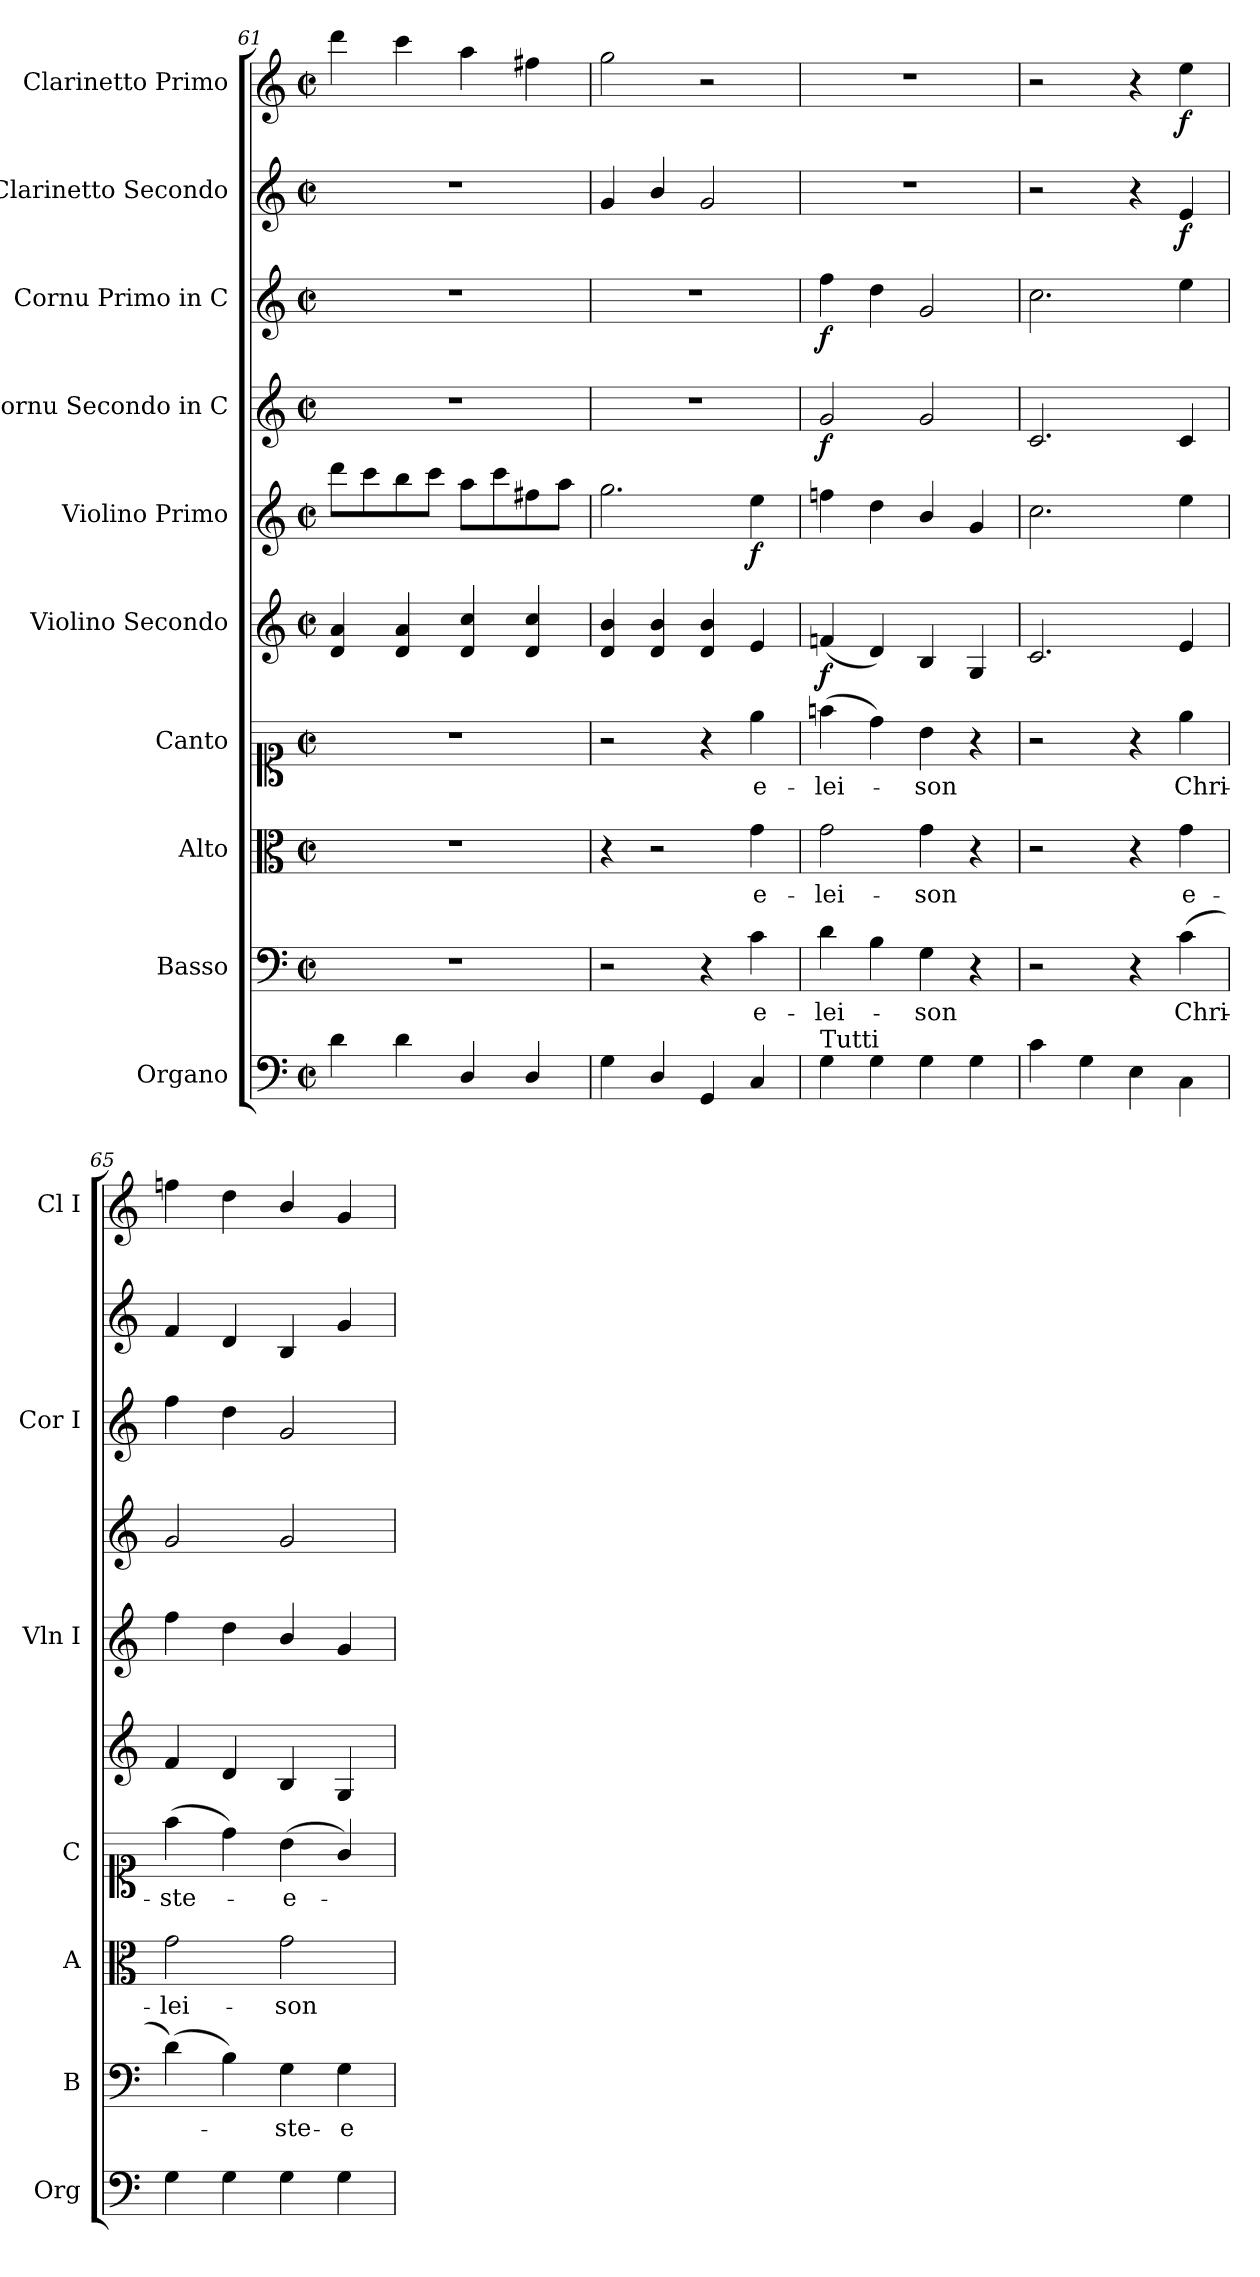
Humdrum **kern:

**kern	**kern	**text	**kern	**text	**kern	**text	**kern	**dynam	**kern	**dynam	**kern	**dynam	**kern	**dynam	**kern	**dynam	**kern	**dynam
*part10	*part9	*part9	*part8	*part8	*part7	*part7	*part6	*part6	*part5	*part5	*part4	*part4	*part3	*part3	*part2	*part2	*part1	*part1
*staff10	*staff9	*staff9	*staff8	*staff8	*staff7	*staff7	*staff6	*staff6	*staff5	*staff5	*staff4	*staff4	*staff3	*staff3	*staff2	*staff2	*staff1	*staff1
*I"Organo	*I"Basso	*	*I"Alto	*	*I"Canto	*	*I"Violino Secondo	*	*I"Violino Primo	*	*I"Cornu Secondo in C	*	*I"Cornu Primo in C	*	*I"Clarinetto Secondo	*	*I"Clarinetto Primo	*
*I'Org	*I'B	*	*I'A	*	*I'C	*	*	*	*I'Vln I	*	*	*	*I'Cor I	*	*	*	*I'Cl I	*
*clefF4	*clefF4	*	*clefC3	*	*clefC1	*	*clefG2	*	*clefG2	*	*clefG2	*	*clefG2	*	*clefG2	*	*clefG2	*
*k[]	*k[]	*	*k[]	*	*k[]	*	*k[]	*	*k[]	*	*k[]	*	*k[]	*	*k[]	*	*k[]	*
*C:	*C:	*	*C:	*	*C:	*	*C:	*	*C:	*	*C:	*	*C:	*	*C:	*	*C:	*
*M2/2	*M2/2	*	*M2/2	*	*M2/2	*	*M2/2	*	*M2/2	*	*M2/2	*	*M2/2	*	*M2/2	*	*M2/2	*
*met(c|)	*met(c|)	*	*met(c|)	*	*met(c|)	*	*met(c|)	*	*met(c|)	*	*met(c|)	*	*met(c|)	*	*met(c|)	*	*met(c|)	*
=61	=61	=61	=61	=61	=61	=61	=61	=61	=61	=61	=61	=61	=61	=61	=61	=61	=61	=61
4d	1r	.	1r	.	1r	.	4d 4a	.	8dddL	.	1r	.	1r	.	1r	.	4ddd	.
.	.	.	.	.	.	.	.	.	8ccc	.	.	.	.	.	.	.	.	.
4d	.	.	.	.	.	.	4d 4a	.	8bb	.	.	.	.	.	.	.	4ccc	.
.	.	.	.	.	.	.	.	.	8cccJ	.	.	.	.	.	.	.	.	.
4D/	.	.	.	.	.	.	4d 4cc	.	8aaL	.	.	.	.	.	.	.	4aa	.
.	.	.	.	.	.	.	.	.	8ccc	.	.	.	.	.	.	.	.	.
4D/	.	.	.	.	.	.	4d 4cc	.	8ff#X	.	.	.	.	.	.	.	4ff#X	.
.	.	.	.	.	.	.	.	.	8aaJ	.	.	.	.	.	.	.	.	.
=62	=62	=62	=62	=62	=62	=62	=62	=62	=62	=62	=62	=62	=62	=62	=62	=62	=62	=62
4G	2r	.	4r	.	2r	.	4d 4b	.	2.gg	.	1r	.	1r	.	4g	.	2gg	.
4D/	.	.	2r	.	.	.	4d 4b	.	.	.	.	.	.	.	4b/	.	.	.
4GG	4r	.	.	.	4r	.	4d 4b	.	.	.	.	.	.	.	2g	.	2r	.
4C	4c	e-	4g	e-	4ee	e-	4e	.	4ee	f	.	.	.	.	.	.	.	.
=63	=63	=63	=63	=63	=63	=63	=63	=63	=63	=63	=63	=63	=63	=63	=63	=63	=63	=63
!LO:TX:a:t=Tutti	!	!	!	!	!	!	!	!	!	!	!	!	!	!	!	!	!	!
4G	4d	-lei-	2g	-lei-	(>4ffn	-lei-	(<4fn	f	4ffn	.	2g	f	4ff	f	1r	.	1r	.
4G	4B	.	.	.	4dd)	.	4d)	.	4dd	.	.	.	4dd	.	.	.	.	.
4G	4G	-son	4g	-son	4b	-son	4B	.	4b/	.	2g	.	2g	.	.	.	.	.
4G	4r	.	4r	.	4r	.	4G	.	4g	.	.	.	.	.	.	.	.	.
=64	=64	=64	=64	=64	=64	=64	=64	=64	=64	=64	=64	=64	=64	=64	=64	=64	=64	=64
4c	2r	.	2r	.	2r	.	2.c	.	2.cc	.	2.c	.	2.cc	.	2r	.	2r	.
4G	.	.	.	.	.	.	.	.	.	.	.	.	.	.	.	.	.	.
4E	4r	.	4r	.	4r	.	.	.	.	.	.	.	.	.	4r	.	4r	.
4C\	(>4c	Chri-	4g	e-	4ee	Chri-	4e	.	4ee	.	4c	.	4ee	.	4e	f	4ee	f
=65	=65	=65	=65	=65	=65	=65	=65	=65	=65	=65	=65	=65	=65	=65	=65	=65	=65	=65
4G	(4d)	.	2g	-lei-	(>4ff	-ste-	4f	.	4ff	.	2g	.	4ff	.	4f	.	4ffn	.
4G	4B)	.	.	.	4dd)	.	4d	.	4dd	.	.	.	4dd	.	4d	.	4dd	.
4G	4G	-ste-	2g	-son	(>4b	-e-	4B	.	4b/	.	2g	.	2g	.	4B	.	4b/	.
4G	4G	-e-	.	.	4g/)	.	4G	.	4g	.	.	.	.	.	4g	.	4g	.
=	=	=	=	=	=	=	=	=	=	=	=	=	=	=	=	=	=	=
*-	*-	*-	*-	*-	*-	*-	*-	*-	*-	*-	*-	*-	*-	*-	*-	*-	*-	*-
